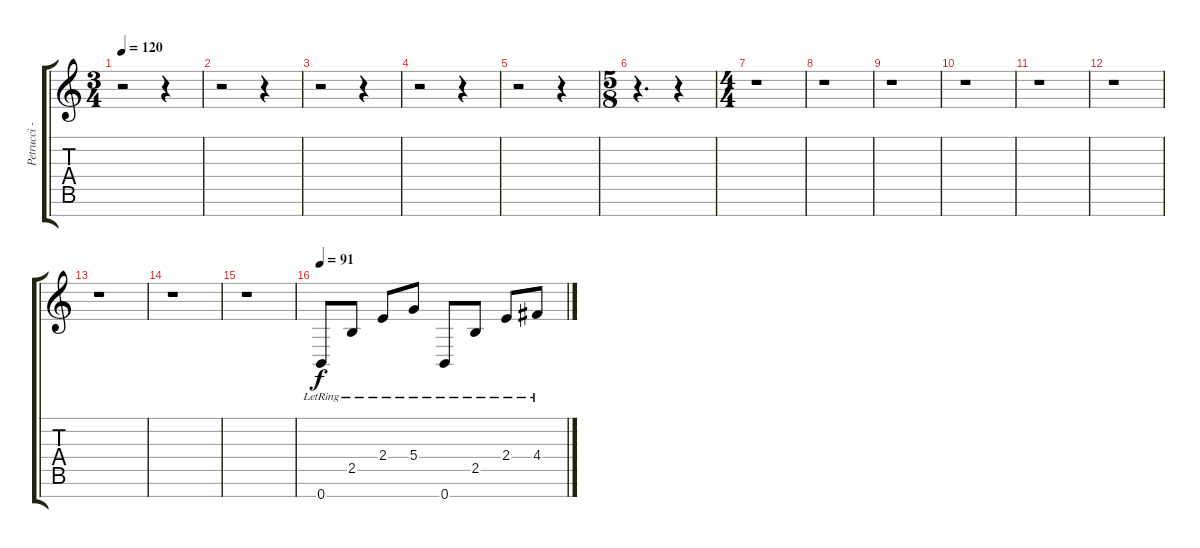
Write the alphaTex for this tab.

\track ("Petrucci - Acoustic 7st." "Petrucci -") {instrument acousticguitarsteel}
\staff {score tabs}
\tuning (E4 B3 G3 D3 A2 E2 B1) {hide}
\ts (3 4)
\tempo 120
\clef g2
\ks c
r.2{dy f} r.4 |
r.2 r.4 |
r.2 r.4 |
r.2 r.4 |
r.2 r.4 |
\ts (5 8)
r.4{d} r.4 |
\ts (4 4)
r.1 |
r.1 |
r.1 |
r.1 |
r.1 |
r.1 |
r.1 |
r.1 |
r.1 |
\tempo 91
0.7{lr}.8 2.5{lr}.8 2.4{lr}.8 5.4{lr}.8 0.7{lr}.8 2.5{lr}.8 2.4{lr}.8 4.4{lr}.8
